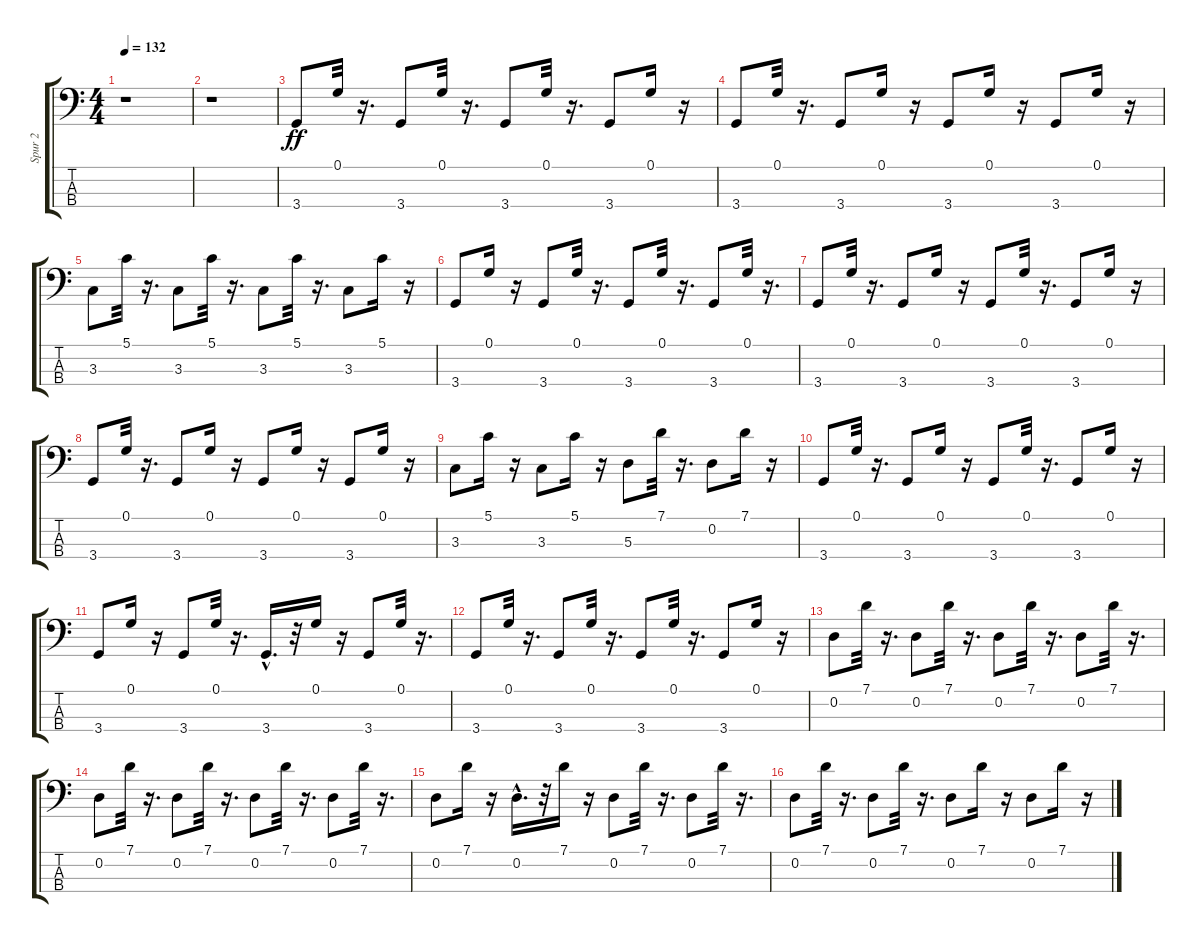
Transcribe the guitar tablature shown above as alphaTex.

\track ("Spur 2" "Spur 2") {instrument synthbass2}
\staff {score tabs}
\tuning (G2 D2 A1 E1) {hide}
\ts (4 4)
\tempo 132
\clef f4
\ks c
r.1{dy ff} |
r.1 |
3.4.8 0.1.32 r.16{d} 3.4.8 0.1.32 r.16{d} 3.4.8 0.1.32 r.16{d} 3.4.8 0.1.16 r.16 |
3.4.8 0.1.32 r.16{d} 3.4.8 0.1.16 r.16 3.4.8 0.1.16 r.16 3.4.8 0.1.16 r.16 |
3.3.8 5.1.32 r.16{d} 3.3.8 5.1.32 r.16{d} 3.3.8 5.1.32 r.16{d} 3.3.8 5.1.16 r.16 |
3.4.8 0.1.16 r.16 3.4.8 0.1.32 r.16{d} 3.4.8 0.1.32 r.16{d} 3.4.8 0.1.32 r.16{d} |
3.4.8 0.1.32 r.16{d} 3.4.8 0.1.16 r.16 3.4.8 0.1.32 r.16{d} 3.4.8 0.1.16 r.16 |
3.4.8 0.1.32 r.16{d} 3.4.8 0.1.16 r.16 3.4.8 0.1.16 r.16 3.4.8 0.1.16 r.16 |
3.3.8 5.1.16 r.16 3.3.8 5.1.16 r.16 5.3.8 7.1.32 r.16{d} 0.2.8 7.1.16 r.16 |
3.4.8 0.1.32 r.16{d} 3.4.8 0.1.16 r.16 3.4.8 0.1.32 r.16{d} 3.4.8 0.1.16 r.16 |
3.4.8 0.1.16 r.16 3.4.8 0.1.32 r.16{d} 3.4{hac}.16{d} r.32 0.1.16 r.16 3.4.8 0.1.32 r.16{d} |
3.4.8 0.1.32 r.16{d} 3.4.8 0.1.32 r.16{d} 3.4.8 0.1.32 r.16{d} 3.4.8 0.1.16 r.16 |
0.2.8 7.1.32 r.16{d} 0.2.8 7.1.32 r.16{d} 0.2.8 7.1.32 r.16{d} 0.2.8 7.1.32 r.16{d} |
0.2.8 7.1.32 r.16{d} 0.2.8 7.1.32 r.16{d} 0.2.8 7.1.32 r.16{d} 0.2.8 7.1.32 r.16{d} |
0.2.8 7.1.16 r.16 0.2{hac}.16{d} r.32 7.1.16 r.16 0.2.8 7.1.32 r.16{d} 0.2.8 7.1.32 r.16{d} |
0.2.8 7.1.32 r.16{d} 0.2.8 7.1.32 r.16{d} 0.2.8 7.1.16 r.16 0.2.8 7.1.16 r.16
